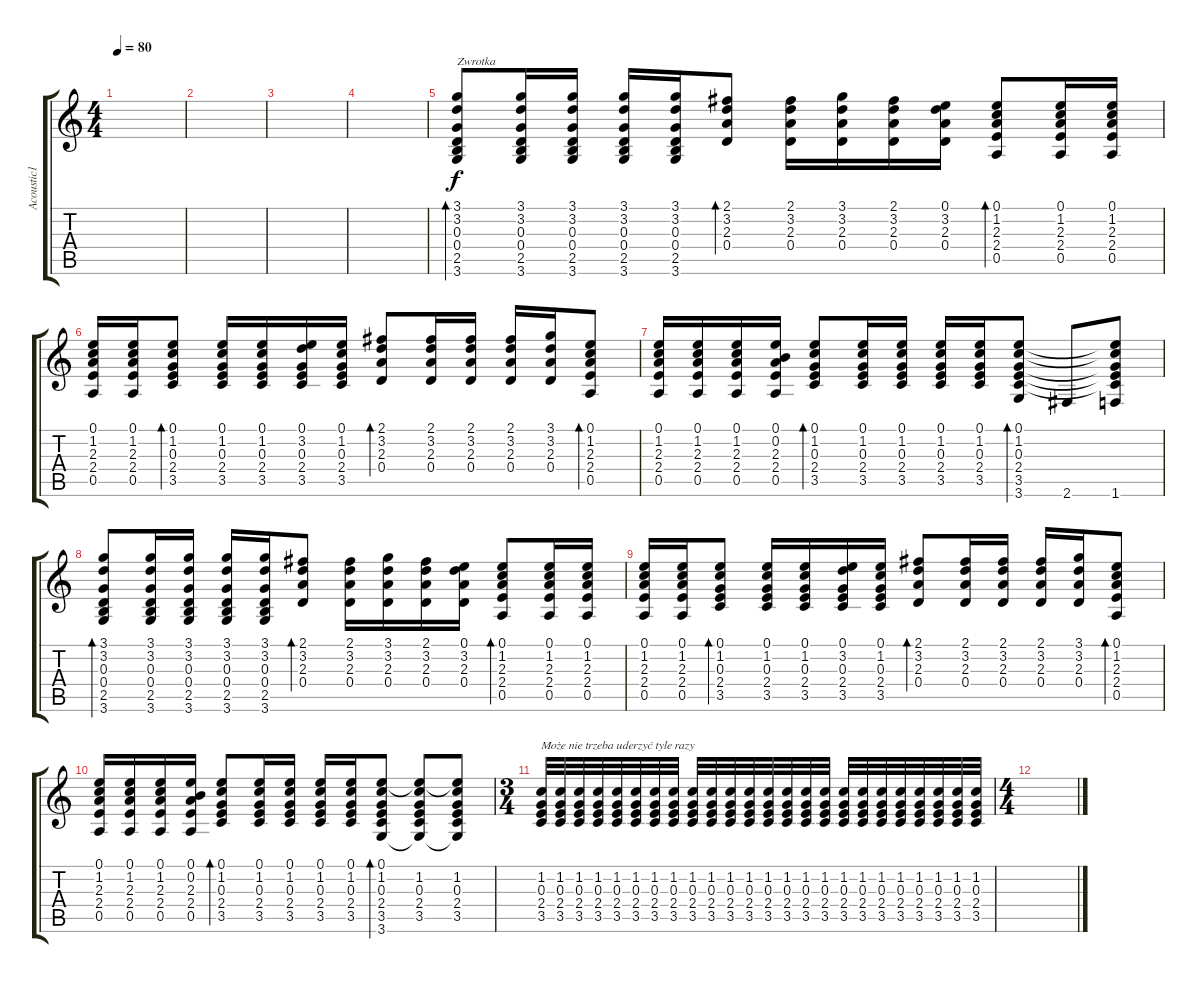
\track ("Acoustic1" "Acoustic1") {instrument acousticguitarsteel}
\staff {score tabs}
\tuning (E4 B3 G3 D3 A2 E2) {hide}
\ts (4 4)
\tempo 80
\clef g2
\ks c
|
|
|
|
(3.1 3.2 0.3 0.4 2.5 3.6).8{bd 60 txt "Zwrotka"} (3.1 3.2 0.3 0.4 2.5 3.6).16 (3.1 3.2 0.3 0.4 2.5 3.6).16 (3.1 3.2 0.3 0.4 2.5 3.6).16 (3.1 3.2 0.3 0.4 2.5 3.6).16 (2.1 3.2 2.3 0.4).8{bd 60} (2.1 3.2 2.3 0.4).16 (3.1 3.2 2.3 0.4).16 (2.1 3.2 2.3 0.4).16 (0.1 3.2 2.3 0.4).16 (0.1 1.2 2.3 2.4 0.5).8{bd 60} (0.1 1.2 2.3 2.4 0.5).16 (0.1 1.2 2.3 2.4 0.5).16 |
(0.1 1.2 2.3 2.4 0.5).16 (0.1 1.2 2.3 2.4 0.5).16 (0.1 1.2 0.3 2.4 3.5).8{bd 60} (0.1 1.2 0.3 2.4 3.5).16 (0.1 1.2 0.3 2.4 3.5).16 (0.1 3.2 0.3 2.4 3.5).16 (0.1 1.2 0.3 2.4 3.5).16 (2.1 3.2 2.3 0.4).8{bd 60} (2.1 3.2 2.3 0.4).16 (2.1 3.2 2.3 0.4).16 (2.1 3.2 2.3 0.4).16 (3.1 3.2 2.3 0.4).16 (0.1 1.2 2.3 2.4 0.5).8{bd 60} |
(0.1 1.2 2.3 2.4 0.5).16 (0.1 1.2 2.3 2.4 0.5).16 (0.1 1.2 2.3 2.4 0.5).16 (0.1 0.2 2.3 2.4 0.5).16 (0.1 1.2 0.3 2.4 3.5).8{bd 60} (0.1 1.2 0.3 2.4 3.5).16 (0.1 1.2 0.3 2.4 3.5).16 (0.1 1.2 0.3 2.4 3.5).16 (0.1 1.2 0.3 2.4 3.5).16 (0.1 1.2 0.3 2.4 3.5 3.6).8{bd 120} 2.6.8 (0.1{t} 1.2{t} 0.3{t} 2.4{t} 3.5{t} 1.6).8 |
(3.1 3.2 0.3 0.4 2.5 3.6).8{bd 60} (3.1 3.2 0.3 0.4 2.5 3.6).16 (3.1 3.2 0.3 0.4 2.5 3.6).16 (3.1 3.2 0.3 0.4 2.5 3.6).16 (3.1 3.2 0.3 0.4 2.5 3.6).16 (2.1 3.2 2.3 0.4).8{bd 60} (2.1 3.2 2.3 0.4).16 (3.1 3.2 2.3 0.4).16 (2.1 3.2 2.3 0.4).16 (0.1 3.2 2.3 0.4).16 (0.1 1.2 2.3 2.4 0.5).8{bd 60} (0.1 1.2 2.3 2.4 0.5).16 (0.1 1.2 2.3 2.4 0.5).16 |
(0.1 1.2 2.3 2.4 0.5).16 (0.1 1.2 2.3 2.4 0.5).16 (0.1 1.2 0.3 2.4 3.5).8{bd 60} (0.1 1.2 0.3 2.4 3.5).16 (0.1 1.2 0.3 2.4 3.5).16 (0.1 3.2 0.3 2.4 3.5).16 (0.1 1.2 0.3 2.4 3.5).16 (2.1 3.2 2.3 0.4).8{bd 60} (2.1 3.2 2.3 0.4).16 (2.1 3.2 2.3 0.4).16 (2.1 3.2 2.3 0.4).16 (3.1 3.2 2.3 0.4).16 (0.1 1.2 2.3 2.4 0.5).8{bd 60} |
(0.1 1.2 2.3 2.4 0.5).16 (0.1 1.2 2.3 2.4 0.5).16 (0.1 1.2 2.3 2.4 0.5).16 (0.1 0.2 2.3 2.4 0.5).16 (0.1 1.2 0.3 2.4 3.5).8{bd 60} (0.1 1.2 0.3 2.4 3.5).16 (0.1 1.2 0.3 2.4 3.5).16 (0.1 1.2 0.3 2.4 3.5).16 (0.1 1.2 0.3 2.4 3.5).16 (0.1 1.2 0.3 2.4 3.5 3.6).8{bd 120} (0.1{t} 1.2 0.3 2.4 3.5 3.6{t}).8 (0.1{t} 1.2 0.3 2.4 3.5 3.6{t}).8 |
\ts (3 4)
(1.2 0.3 2.4 3.5).32{txt "Może nie trzeba uderzyć tyle razy"} (1.2 0.3 2.4 3.5).32 (1.2 0.3 2.4 3.5).32 (1.2 0.3 2.4 3.5).32 (1.2 0.3 2.4 3.5).32 (1.2 0.3 2.4 3.5).32 (1.2 0.3 2.4 3.5).32 (1.2 0.3 2.4 3.5).32 (1.2 0.3 2.4 3.5).32 (1.2 0.3 2.4 3.5).32 (1.2 0.3 2.4 3.5).32 (1.2 0.3 2.4 3.5).32 (1.2 0.3 2.4 3.5).32 (1.2 0.3 2.4 3.5).32 (1.2 0.3 2.4 3.5).32 (1.2 0.3 2.4 3.5).32 (1.2 0.3 2.4 3.5).32 (1.2 0.3 2.4 3.5).32 (1.2 0.3 2.4 3.5).32 (1.2 0.3 2.4 3.5).32 (1.2 0.3 2.4 3.5).32 (1.2 0.3 2.4 3.5).32 (1.2 0.3 2.4 3.5).32 (1.2 0.3 2.4 3.5).32 |
\ts (4 4)
